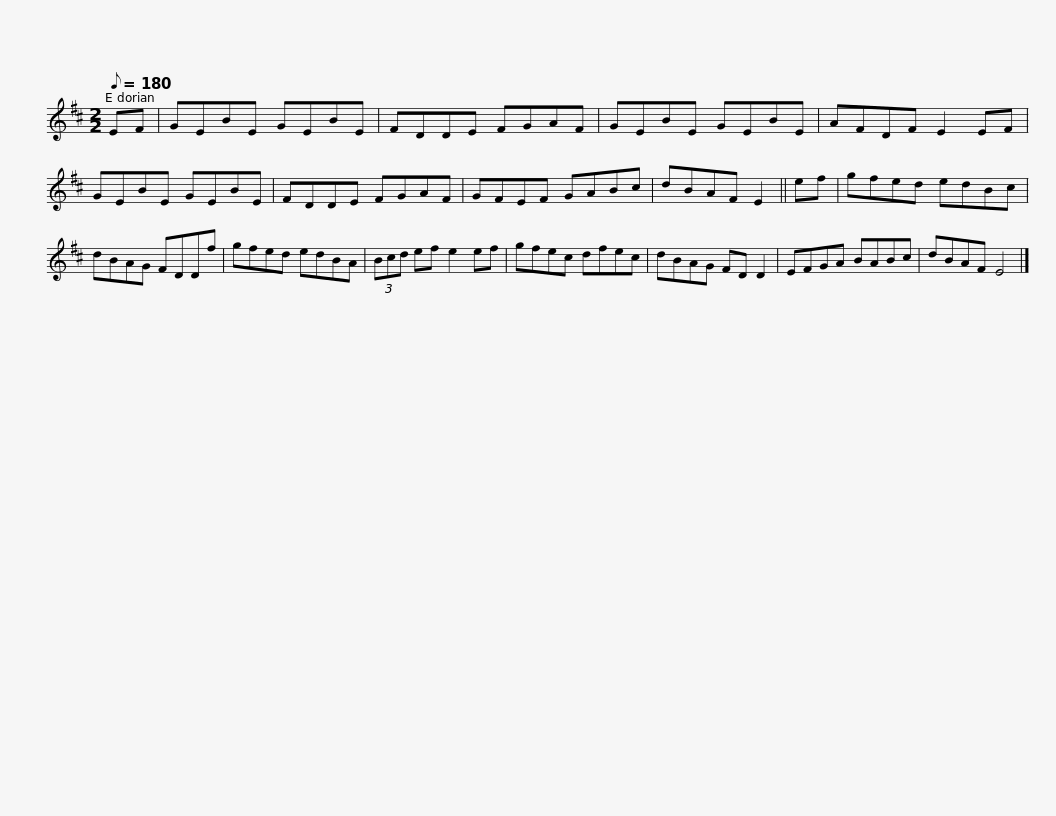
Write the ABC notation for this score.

X:1
L:1/8
Q:1/8=180
M:2/2
I:linebreak $
K:D
V:1 treble
V:1
 EF | GEBE GEBE | FDDE FGAF | GEBE GEBE | AFDF E2 EF | %5
 GEBE GEBE |$ FDDE FGAF | GFEF GABc | dBAF E2 || ef | %10
 gfed edBc | dBAG FDDf |$ gfed edBA | (3Bcd ef e2 ef | gfec dfec | %15
 dBAG FD D2 | EFGA BABc | dBAF E4 |] %18
